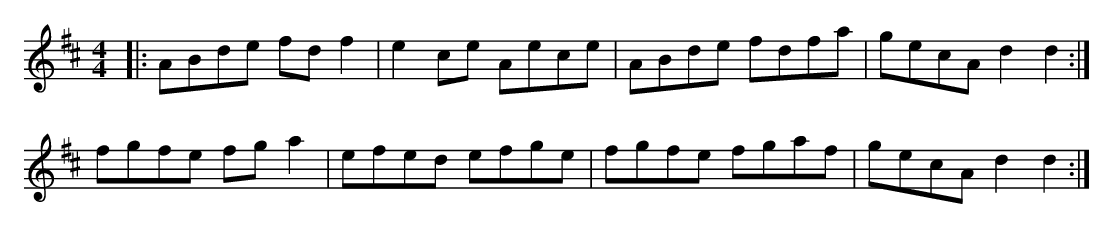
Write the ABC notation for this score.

X:1
M:4/4
K:D
|:ABde fdf2|e2ce Aece|ABde fdfa|gecA d2d2:|
fgfe fga2|efed efge|fgfe fgaf|gecA d2d2:|
